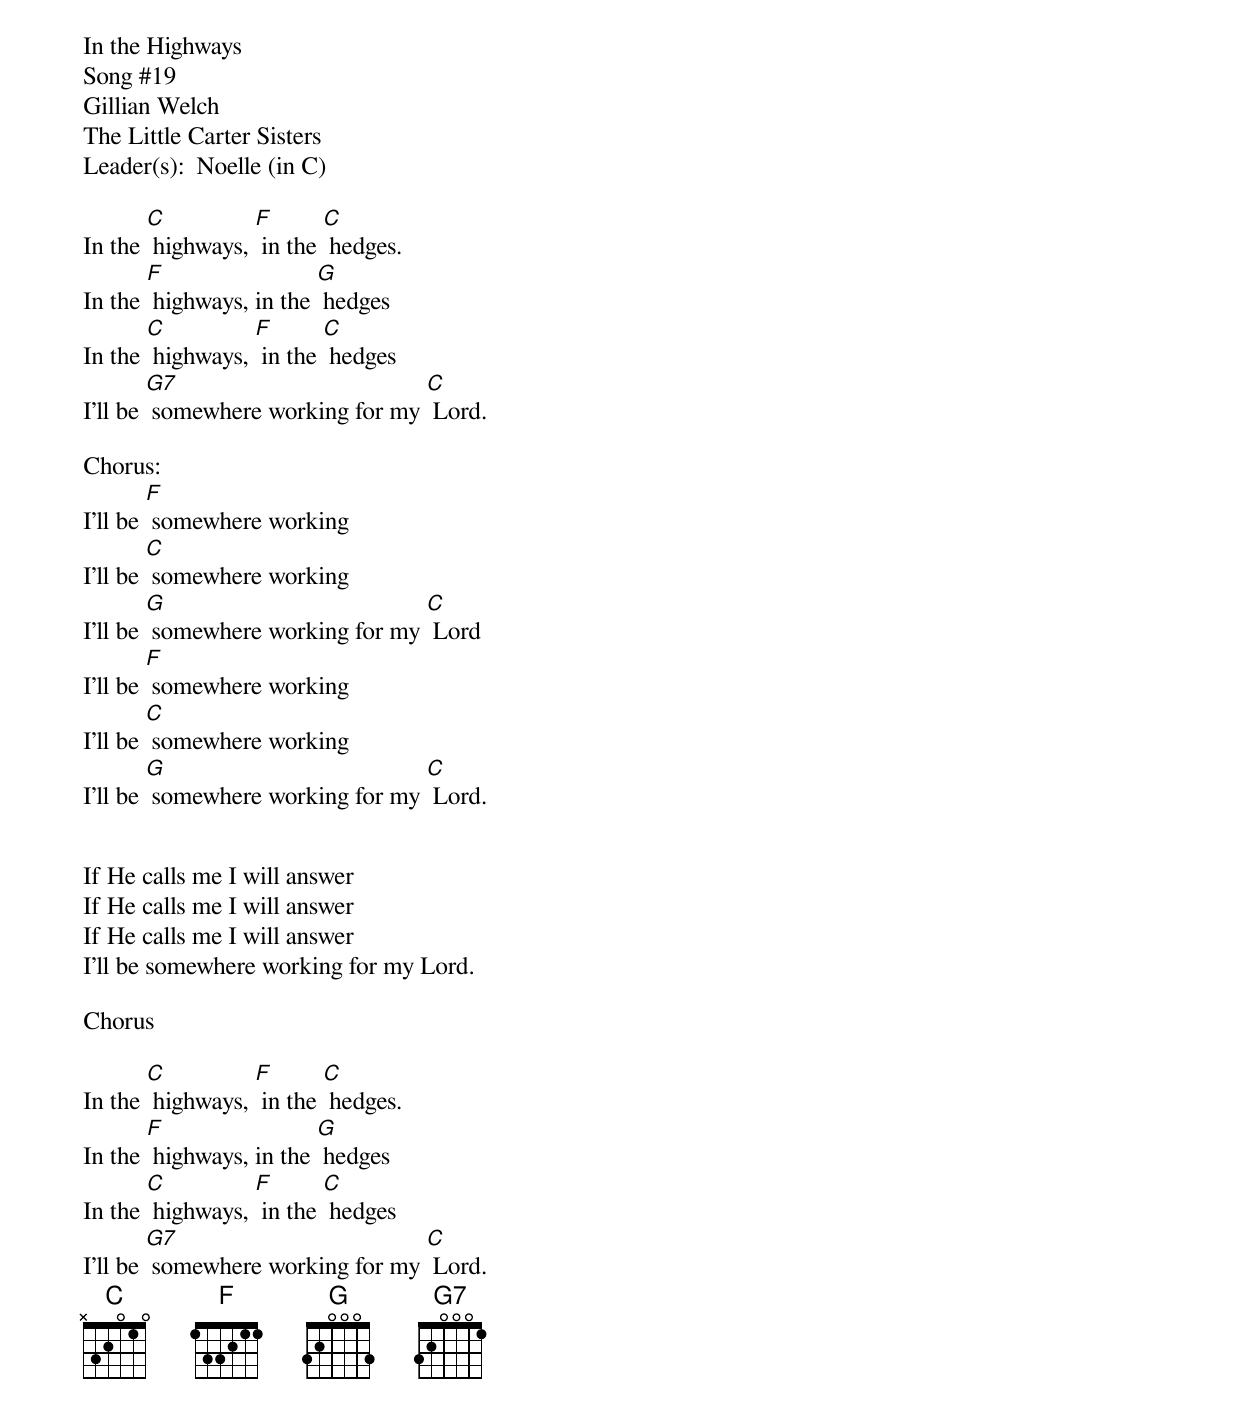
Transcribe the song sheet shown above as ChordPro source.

In the Highways
Song #19
Gillian Welch
The Little Carter Sisters
Leader(s):  Noelle (in C)

In the [C] highways, [F] in the [C] hedges.
In the [F] highways, in the [G] hedges
In the [C] highways, [F] in the [C] hedges
I'll be [G7] somewhere working for my [C] Lord.

Chorus:
I'll be [F] somewhere working
I'll be [C] somewhere working
I'll be [G] somewhere working for my [C] Lord
I'll be [F] somewhere working
I'll be [C] somewhere working
I'll be [G] somewhere working for my [C] Lord.


If He calls me I will answer
If He calls me I will answer
If He calls me I will answer
I'll be somewhere working for my Lord.

Chorus

In the [C] highways, [F] in the [C] hedges.
In the [F] highways, in the [G] hedges
In the [C] highways, [F] in the [C] hedges
I'll be [G7] somewhere working for my [C] Lord.
